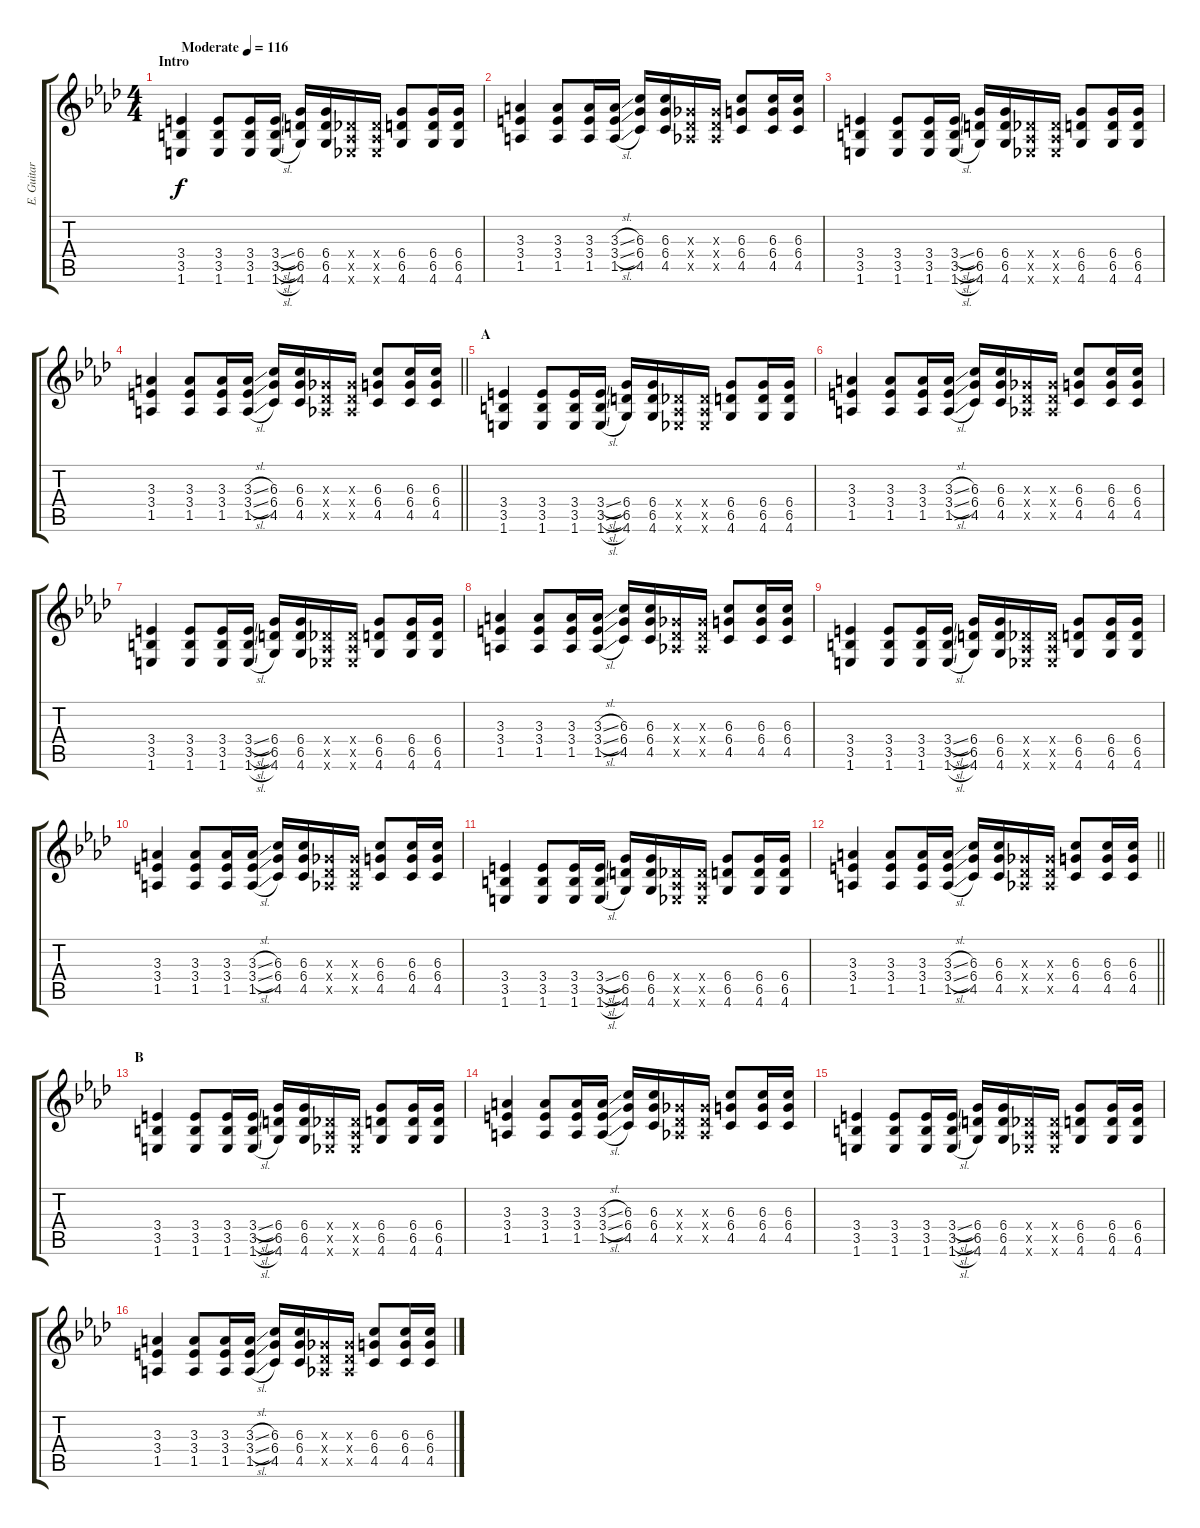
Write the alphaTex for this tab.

\track ("E. Guitar I" "E. Guitar ") {instrument distortionguitar}
\staff {score tabs}
\tuning (Eb4 Bb3 Gb3 Db3 Ab2 Eb2) {hide}
\ts (4 4)
\section ("" "Intro")
\tempo (116 "Moderate")
\clef g2
\ks ab
(3.4 3.5 1.6).4{dy f instrument distortionguitar} (3.4 3.5 1.6).8 (3.4 3.5 1.6).16 (3.4{sl} 3.5{sl} 1.6{sl}).16 (6.4 6.5 4.6).16 (6.4 6.5 4.6).16 (0.4{x} 0.5{x} 0.6{x}).16 (0.4{x} 0.5{x} 0.6{x}).16 (6.4 6.5 4.6).8 (6.4 6.5 4.6).16 (6.4 6.5 4.6).16 |
(3.3 3.4 1.5).4 (3.3 3.4 1.5).8 (3.3 3.4 1.5).16 (3.3{sl} 3.4{sl} 1.5{sl}).16 (6.3 6.4 4.5).16 (6.3 6.4 4.5).16 (0.3{x} 0.4{x} 0.5{x}).16 (0.3{x} 0.4{x} 0.5{x}).16 (6.3 6.4 4.5).8 (6.3 6.4 4.5).16 (6.3 6.4 4.5).16 |
(3.4 3.5 1.6).4 (3.4 3.5 1.6).8 (3.4 3.5 1.6).16 (3.4{sl} 3.5{sl} 1.6{sl}).16 (6.4 6.5 4.6).16 (6.4 6.5 4.6).16 (0.4{x} 0.5{x} 0.6{x}).16 (0.4{x} 0.5{x} 0.6{x}).16 (6.4 6.5 4.6).8 (6.4 6.5 4.6).16 (6.4 6.5 4.6).16 |
\barLineRight lightlight
(3.3 3.4 1.5).4 (3.3 3.4 1.5).8 (3.3 3.4 1.5).16 (3.3{sl} 3.4{sl} 1.5{sl}).16 (6.3 6.4 4.5).16 (6.3 6.4 4.5).16 (0.3{x} 0.4{x} 0.5{x}).16 (0.3{x} 0.4{x} 0.5{x}).16 (6.3 6.4 4.5).8 (6.3 6.4 4.5).16 (6.3 6.4 4.5).16 |
\section ("" "A")
(3.4 3.5 1.6).4 (3.4 3.5 1.6).8 (3.4 3.5 1.6).16 (3.4{sl} 3.5{sl} 1.6{sl}).16 (6.4 6.5 4.6).16 (6.4 6.5 4.6).16 (0.4{x} 0.5{x} 0.6{x}).16 (0.4{x} 0.5{x} 0.6{x}).16 (6.4 6.5 4.6).8 (6.4 6.5 4.6).16 (6.4 6.5 4.6).16 |
(3.3 3.4 1.5).4 (3.3 3.4 1.5).8 (3.3 3.4 1.5).16 (3.3{sl} 3.4{sl} 1.5{sl}).16 (6.3 6.4 4.5).16 (6.3 6.4 4.5).16 (0.3{x} 0.4{x} 0.5{x}).16 (0.3{x} 0.4{x} 0.5{x}).16 (6.3 6.4 4.5).8 (6.3 6.4 4.5).16 (6.3 6.4 4.5).16 |
(3.4 3.5 1.6).4 (3.4 3.5 1.6).8 (3.4 3.5 1.6).16 (3.4{sl} 3.5{sl} 1.6{sl}).16 (6.4 6.5 4.6).16 (6.4 6.5 4.6).16 (0.4{x} 0.5{x} 0.6{x}).16 (0.4{x} 0.5{x} 0.6{x}).16 (6.4 6.5 4.6).8 (6.4 6.5 4.6).16 (6.4 6.5 4.6).16 |
(3.3 3.4 1.5).4 (3.3 3.4 1.5).8 (3.3 3.4 1.5).16 (3.3{sl} 3.4{sl} 1.5{sl}).16 (6.3 6.4 4.5).16 (6.3 6.4 4.5).16 (0.3{x} 0.4{x} 0.5{x}).16 (0.3{x} 0.4{x} 0.5{x}).16 (6.3 6.4 4.5).8 (6.3 6.4 4.5).16 (6.3 6.4 4.5).16 |
(3.4 3.5 1.6).4 (3.4 3.5 1.6).8 (3.4 3.5 1.6).16 (3.4{sl} 3.5{sl} 1.6{sl}).16 (6.4 6.5 4.6).16 (6.4 6.5 4.6).16 (0.4{x} 0.5{x} 0.6{x}).16 (0.4{x} 0.5{x} 0.6{x}).16 (6.4 6.5 4.6).8 (6.4 6.5 4.6).16 (6.4 6.5 4.6).16 |
(3.3 3.4 1.5).4 (3.3 3.4 1.5).8 (3.3 3.4 1.5).16 (3.3{sl} 3.4{sl} 1.5{sl}).16 (6.3 6.4 4.5).16 (6.3 6.4 4.5).16 (0.3{x} 0.4{x} 0.5{x}).16 (0.3{x} 0.4{x} 0.5{x}).16 (6.3 6.4 4.5).8 (6.3 6.4 4.5).16 (6.3 6.4 4.5).16 |
(3.4 3.5 1.6).4 (3.4 3.5 1.6).8 (3.4 3.5 1.6).16 (3.4{sl} 3.5{sl} 1.6{sl}).16 (6.4 6.5 4.6).16 (6.4 6.5 4.6).16 (0.4{x} 0.5{x} 0.6{x}).16 (0.4{x} 0.5{x} 0.6{x}).16 (6.4 6.5 4.6).8 (6.4 6.5 4.6).16 (6.4 6.5 4.6).16 |
\barLineRight lightlight
(3.3 3.4 1.5).4 (3.3 3.4 1.5).8 (3.3 3.4 1.5).16 (3.3{sl} 3.4{sl} 1.5{sl}).16 (6.3 6.4 4.5).16 (6.3 6.4 4.5).16 (0.3{x} 0.4{x} 0.5{x}).16 (0.3{x} 0.4{x} 0.5{x}).16 (6.3 6.4 4.5).8 (6.3 6.4 4.5).16 (6.3 6.4 4.5).16 |
\section ("" "B")
(3.4 3.5 1.6).4 (3.4 3.5 1.6).8 (3.4 3.5 1.6).16 (3.4{sl} 3.5{sl} 1.6{sl}).16 (6.4 6.5 4.6).16 (6.4 6.5 4.6).16 (0.4{x} 0.5{x} 0.6{x}).16 (0.4{x} 0.5{x} 0.6{x}).16 (6.4 6.5 4.6).8 (6.4 6.5 4.6).16 (6.4 6.5 4.6).16 |
(3.3 3.4 1.5).4 (3.3 3.4 1.5).8 (3.3 3.4 1.5).16 (3.3{sl} 3.4{sl} 1.5{sl}).16 (6.3 6.4 4.5).16 (6.3 6.4 4.5).16 (0.3{x} 0.4{x} 0.5{x}).16 (0.3{x} 0.4{x} 0.5{x}).16 (6.3 6.4 4.5).8 (6.3 6.4 4.5).16 (6.3 6.4 4.5).16 |
(3.4 3.5 1.6).4 (3.4 3.5 1.6).8 (3.4 3.5 1.6).16 (3.4{sl} 3.5{sl} 1.6{sl}).16 (6.4 6.5 4.6).16 (6.4 6.5 4.6).16 (0.4{x} 0.5{x} 0.6{x}).16 (0.4{x} 0.5{x} 0.6{x}).16 (6.4 6.5 4.6).8 (6.4 6.5 4.6).16 (6.4 6.5 4.6).16 |
(3.3 3.4 1.5).4 (3.3 3.4 1.5).8 (3.3 3.4 1.5).16 (3.3{sl} 3.4{sl} 1.5{sl}).16 (6.3 6.4 4.5).16 (6.3 6.4 4.5).16 (0.3{x} 0.4{x} 0.5{x}).16 (0.3{x} 0.4{x} 0.5{x}).16 (6.3 6.4 4.5).8 (6.3 6.4 4.5).16 (6.3 6.4 4.5).16
